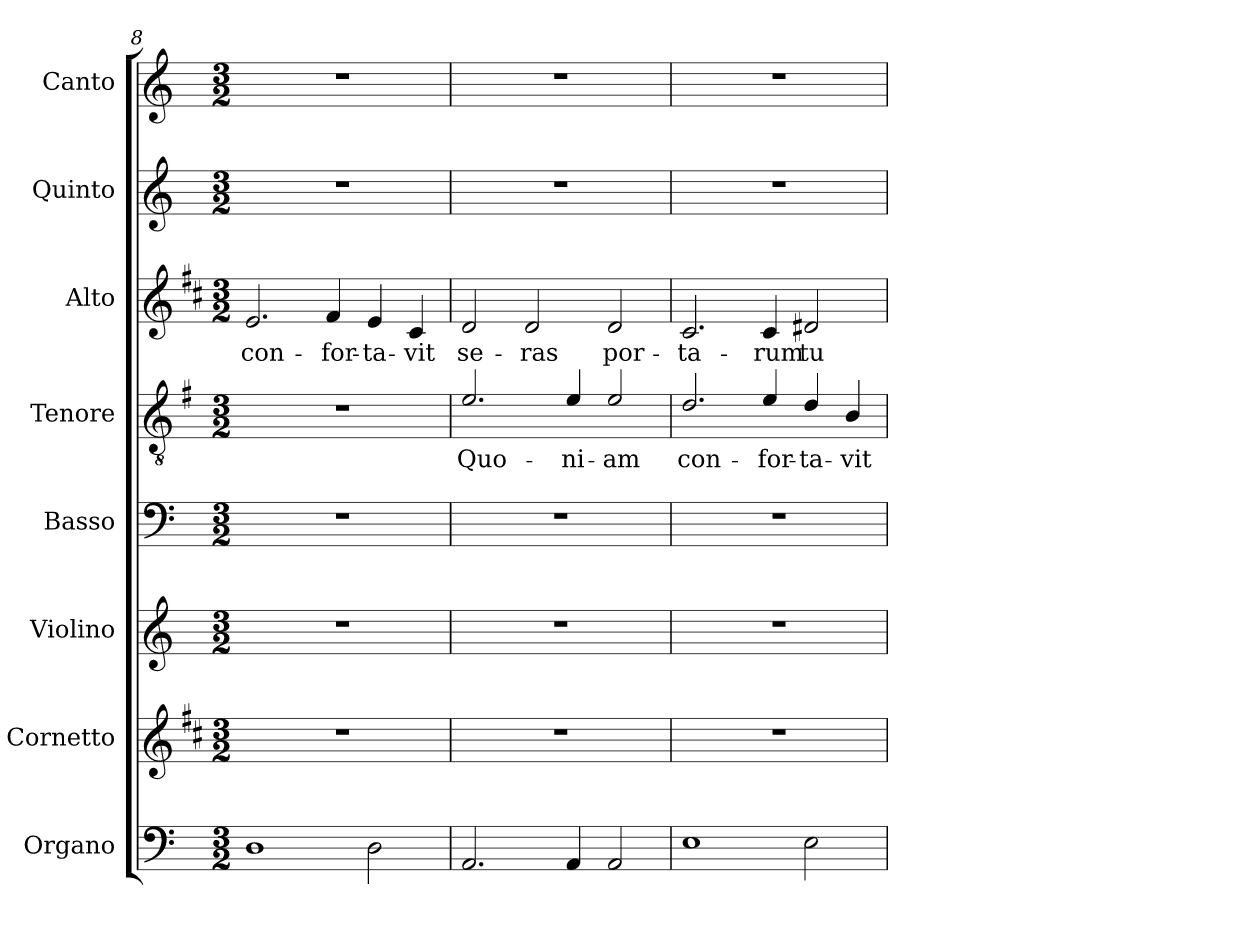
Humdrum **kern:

**kern	**kern	**kern	**kern	**kern	**text	**kern	**text	**kern	**kern
*part8	*part7	*part6	*part5	*part4	*part4	*part3	*part3	*part2	*part1
*staff8	*staff7	*staff6	*staff5	*staff4	*staff4	*staff3	*staff3	*staff2	*staff1
*I"Organo	*I"Cornetto	*I"Violino	*I"Basso	*I"Tenore	*	*I"Alto	*	*I"Quinto	*I"Canto
*I'Or	*I'Cto.	*I'Vln.	*I'B	*I'T	*	*I'A	*	*	*I'C
*clefF4	*clefG2	*clefG2	*clefF4	*clefGv2	*	*clefG2	*	*clefG2	*clefG2
*	*ITrd1c2	*	*	*ITrd4c7	*	*ITrd1c2	*	*	*
*k[]	*k[]	*k[]	*k[]	*k[]	*	*k[]	*	*k[]	*k[]
*C:	*C:	*C:	*C:	*C:	*	*C:	*	*C:	*C:
*M3/2	*M3/2	*M3/2	*M3/2	*M3/2	*	*M3/2	*	*M3/2	*M3/2
=8	=8	=8	=8	=8	=8	=8	=8	=8	=8
!	!	!	!	!	!	!	!LO:LY:b	!	!
1D	1.r	1.r	1.r	1.r	.	2.d/	con-	1.r	1.r
!	!	!	!	!	!	!	!LO:LY:b	!	!
.	.	.	.	.	.	4e/	-for-	.	.
!	!	!	!	!	!	!	!LO:LY:b	!	!
2D\	.	.	.	.	.	4d/	-ta-	.	.
!	!	!	!	!	!	!	!LO:LY:b	!	!
.	.	.	.	.	.	4B/	-vit	.	.
=9	=9	=9	=9	=9	=9	=9	=9	=9	=9
!	!	!	!	!	!LO:LY:b	!	!LO:LY:b	!	!
2.AA/	1.r	1.r	1.r	2.A/	Quo-	2c/	se-	1.r	1.r
!	!	!	!	!	!	!	!LO:LY:b	!	!
.	.	.	.	.	.	2c/	-ras	.	.
!	!	!	!	!	!LO:LY:b	!	!	!	!
4AA/	.	.	.	4A/	-ni-	.	.	.	.
!	!	!	!	!	!LO:LY:b	!	!LO:LY:b	!	!
2AA/	.	.	.	2A/	-am	2c/	por-	.	.
=10	=10	=10	=10	=10	=10	=10	=10	=10	=10
!	!	!	!	!	!LO:LY:b	!	!LO:LY:b	!	!
1E	1.r	1.r	1.r	2.G/	con-	2.B/	-ta-	1.r	1.r
!	!	!	!	!	!LO:LY:b	!	!LO:LY:b	!	!
.	.	.	.	4A/	-for-	4B/	-rum	.	.
!	!	!	!	!	!LO:LY:b	!	!LO:LY:b	!	!
2E\	.	.	.	4G/	-ta-	2c#X/	tu-	.	.
!	!	!	!	!	!LO:LY:b	!	!	!	!
.	.	.	.	4E/	-vit	.	.	.	.
=	=	=	=	=	=	=	=	=	=
*-	*-	*-	*-	*-	*-	*-	*-	*-	*-
